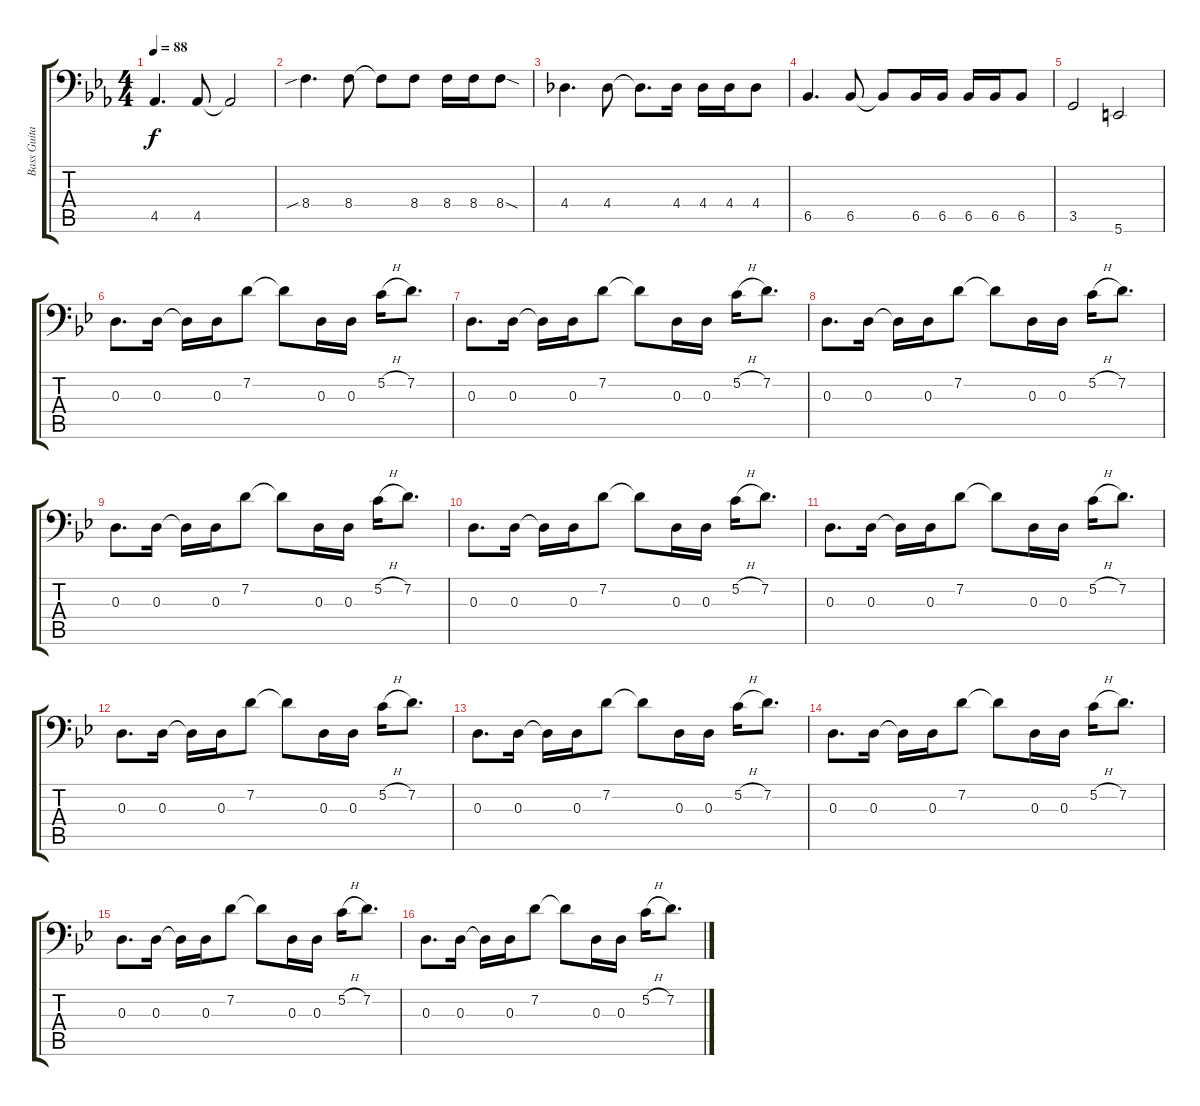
\track ("Bass Guitar - John Myung" "Bass Guita") {instrument distortionguitar}
\staff {score tabs}
\tuning (C3 G2 D2 A1 E1 B0) {hide}
\ts (4 4)
\tempo 88
\clef f4
\ks eb
4.5.4{d dy f} 4.5.8 4.5{t}.2 |
8.4{sib}.4{d} 8.4.8 8.4{t}.8 8.4.8 8.4.16 8.4.16 8.4{sod}.8 |
4.4.4{d} 4.4.8 4.4{t}.8{d} 4.4.16 4.4.16 4.4.16 4.4.8 |
6.5.4{d} 6.5.8 6.5{t}.8 6.5.16 6.5.16 6.5.16 6.5.16 6.5.8 |
3.5.2 5.6.2 |
\ks bb
0.3.8{d volume 10} 0.3.16 0.3{t}.16 0.3.16 7.2.8 7.2{t}.8 0.3.16 0.3.16 5.2{h}.16 7.2.8{d} |
0.3.8{d} 0.3.16 0.3{t}.16 0.3.16 7.2.8 7.2{t}.8 0.3.16 0.3.16 5.2{h}.16 7.2.8{d} |
0.3.8{d} 0.3.16 0.3{t}.16 0.3.16 7.2.8 7.2{t}.8 0.3.16 0.3.16 5.2{h}.16 7.2.8{d} |
0.3.8{d} 0.3.16 0.3{t}.16 0.3.16 7.2.8 7.2{t}.8 0.3.16 0.3.16 5.2{h}.16 7.2.8{d} |
0.3.8{d} 0.3.16 0.3{t}.16 0.3.16 7.2.8 7.2{t}.8 0.3.16 0.3.16 5.2{h}.16 7.2.8{d} |
0.3.8{d} 0.3.16 0.3{t}.16 0.3.16 7.2.8 7.2{t}.8 0.3.16 0.3.16 5.2{h}.16 7.2.8{d} |
0.3.8{d} 0.3.16 0.3{t}.16 0.3.16 7.2.8 7.2{t}.8 0.3.16 0.3.16 5.2{h}.16 7.2.8{d} |
0.3.8{d} 0.3.16 0.3{t}.16 0.3.16 7.2.8 7.2{t}.8 0.3.16 0.3.16 5.2{h}.16 7.2.8{d} |
0.3.8{d} 0.3.16 0.3{t}.16 0.3.16 7.2.8 7.2{t}.8 0.3.16 0.3.16 5.2{h}.16 7.2.8{d} |
0.3.8{d} 0.3.16 0.3{t}.16 0.3.16 7.2.8 7.2{t}.8 0.3.16 0.3.16 5.2{h}.16 7.2.8{d} |
0.3.8{d} 0.3.16 0.3{t}.16 0.3.16 7.2.8 7.2{t}.8 0.3.16 0.3.16 5.2{h}.16 7.2.8{d}
